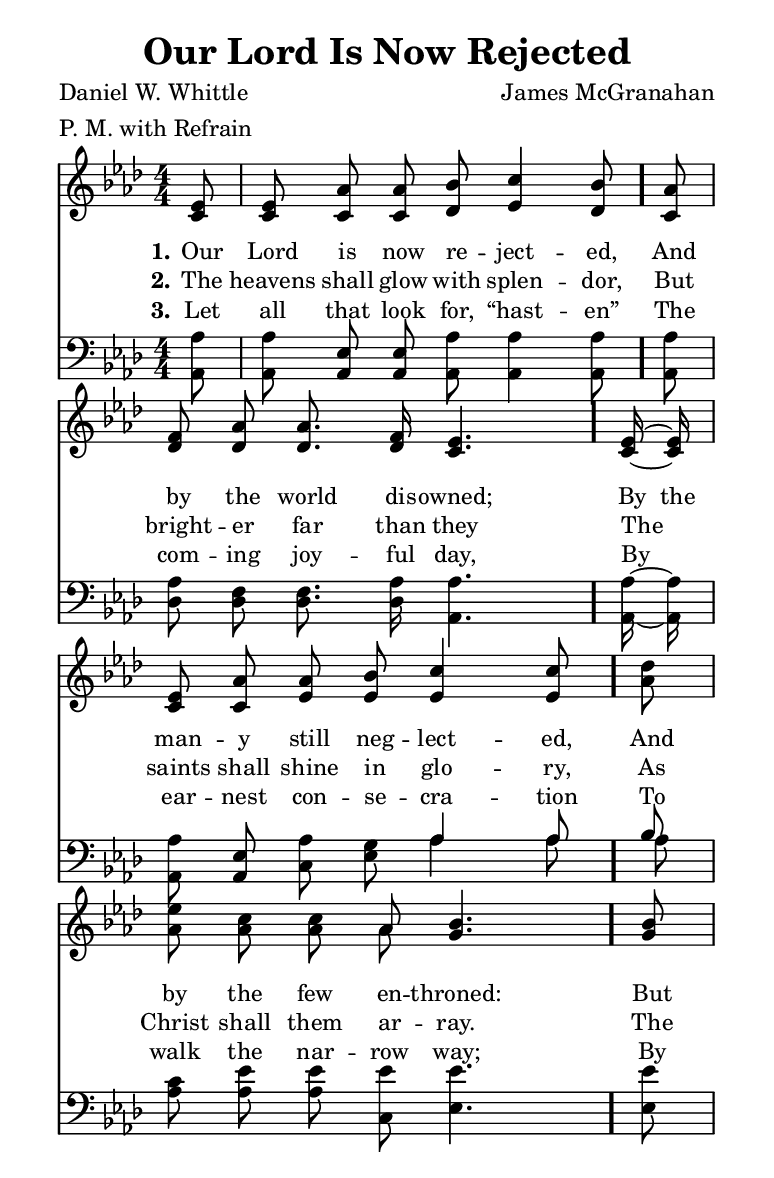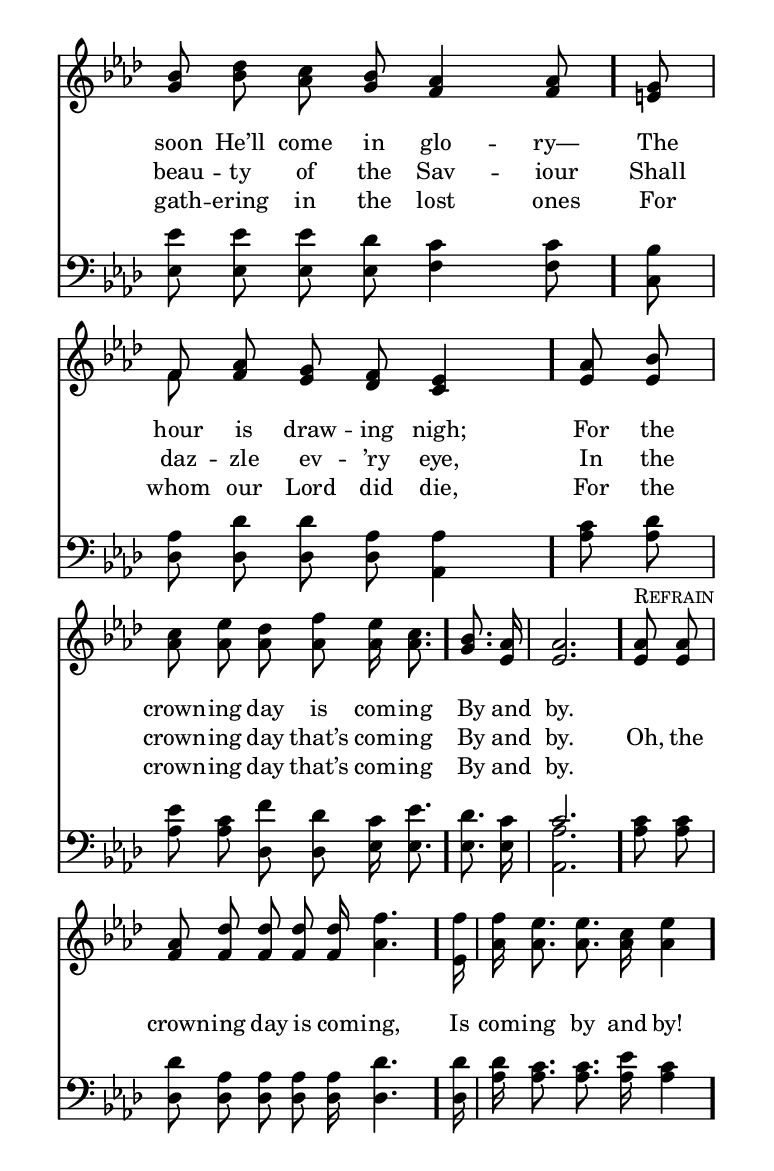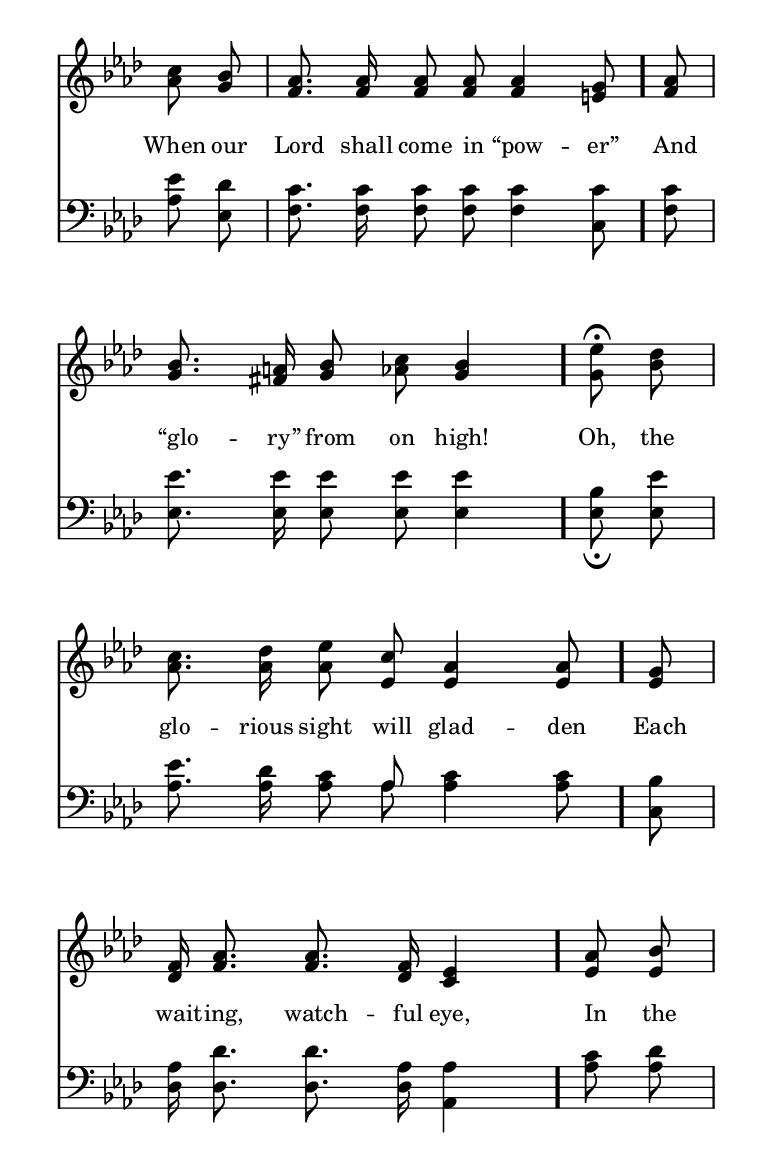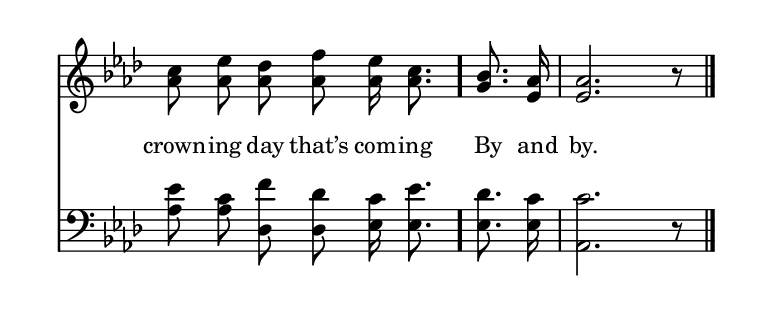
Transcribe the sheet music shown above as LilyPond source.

\include "common/global.ily"
\paper {
  \include "common/paper.ily"
  page-count = 2
systems-per-page = 4

}

\header{
  hymnnumber = "188"
  title = "Our Lord Is Now Rejected"
  tunename = ""
  meter = "P. M. with Refrain"
  poet = "Daniel W. Whittle" % see https://hymnary.org/text/our_lord_is_now_rejected
  composer = "James McGranahan" % see https://hymnary.org/tune/our_lord_is_now_rejected_mcgranahan
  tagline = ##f
}

ta = { \tempo 4=80 }
tb = { \tempo 4=40 }

patternA = { c8 | c8 c c c c4 c8 }
patternC = { c16 ~ c16 | c8 c c c c4 c8 }
patternB = { c8 | c8 c c8. c16 c4. }
patternD = { c8 | c8 c c c c4. }
patternE = { c8 | c8 c c c c4 }
patternF = { c8 c | c c c c c16 c8. c8. c16 | c2. }

patternG = { aes8 aes | aes des des des des16 f4. }
patternH = { f16 | f ees8. ees c16 ees4 }
patternI = { c8 bes | aes8. aes16 aes8 aes aes4 g8 }
patternJ = { aes8 | bes8. a16 bes8 c bes4 }
patternK = { ees8 des | c8. des16 ees8 c aes4 aes8 }
patternL = { g8 | f16 aes8. aes f16 ees4 }

global = {
  \include "common/overrides.ily"
  \override Staff.TimeSignature.style = #'numbered
  \time 4/4
  \override Score.MetronomeMark.transparent = ##t % hide all fermata changes too
  \ta
  \key aes \major
  \partial 8
  \autoBeamOff
}

notesSoprano = {
\global
\relative c' {

  \changePitch \patternA { ees | ees aes aes bes c bes }
  \changePitch \patternB { aes | f aes aes f ees }
  \changePitch \patternC { ees ~ ees | ees aes aes bes c c }
  \changePitch \patternD { des | ees c c aes bes }
  \changePitch \patternA { bes | bes des c bes aes aes }
  \changePitch \patternE { g | f aes g f ees }
  \changePitch \patternF { aes bes | c ees des f ees c bes aes | aes }

  \eogbreak

  << s^\markup { \small \caps "Refrain" }
  { aes8 aes | aes des des des des16 f4. } >>
  f16 | f ees8. ees c16 ees4
  c8 bes | aes8. aes16 aes8 aes aes4 g8
  aes8 | bes8. a16 bes8 c bes4
  \tb ees8 \fermata \ta des | c8. des16 ees8 c aes4 aes8
  g8 | f16 aes8. aes f16 ees4
  aes8 bes | c ees des f ees16 c8. bes aes16 | aes2. r8

  \bar "|."

}
}

notesAlto = {
\global
\relative e' {

  \changePitch \patternA { c | c c c des ees des }
  \changePitch \patternB { c | des des des des | c }
  \changePitch \patternC { c ~ c | c c ees ees ees ees }
  \changePitch \patternD { aes | aes aes aes aes g }
  \changePitch \patternA { g | g bes aes g f f }
  \changePitch \patternE { e | f f ees des c }
  \changePitch \patternF { ees ees | aes aes aes aes aes aes g ees | ees }

  \changePitch \patternG { ees ees | f f f f f aes }
  \changePitch \patternH { es | aes aes aes aes aes }
  \changePitch \patternI { aes g | f f f f f e }
  \changePitch \patternJ { f | g fis g aes! g }
  \changePitch \patternK { g bes | aes aes aes ees ees ees }
  \changePitch \patternL { ees | des f f des c }
  \changePitch \patternF { ees ees | aes aes aes aes aes aes g ees | ees r }

}
}

notesTenor = {
\global
\relative a {

  \changePitch \patternA { aes | aes ees ees aes aes aes }
  \changePitch \patternB { aes | aes f f aes aes }
  \changePitch \patternC { aes ~ aes | aes ees aes g aes aes }
  \changePitch \patternD { bes | c ees ees ees ees }
  \changePitch \patternA { ees | ees ees ees des c c }
  \changePitch \patternE { bes | aes des des aes aes }
  \changePitch \patternF { c des | ees c f des c ees des c | c }

  \changePitch \patternG { c c | des aes aes aes aes des }
  \changePitch \patternH { des | des c c ees c }
  \changePitch \patternI { ees des | c c c c c c }
  \changePitch \patternJ { c | ees ees ees ees ees }
  \changePitch \patternK { bes ees | ees des c aes c c }
  \changePitch \patternL { bes | aes des des aes aes }
  \changePitch \patternF { c des | ees c f des c ees des c | c r }

}
}

notesBass = {
\global
\relative f, {

  \changePitch \patternA { aes | aes aes aes aes aes aes }
  \changePitch \patternB { aes | des des des des aes }
  \changePitch \patternC { aes ~ aes | aes aes c ees aes aes }
  \changePitch \patternD { aes | aes aes aes c, ees }
  \changePitch \patternA { ees | ees ees ees ees f f }
  \changePitch \patternE { c | des des des des aes }
  \changePitch \patternF { aes' aes | aes aes des, des ees ees ees ees | < aes aes, > }

  \changePitch \patternG { aes aes | des, des des des des des }
  \changePitch \patternH { des | aes' aes aes aes aes }
  \changePitch \patternI { aes ees | f f f f f c }
  \changePitch \patternJ { f | ees ees ees ees ees }
  \changePitch \patternK { ees_\fermata ees | aes aes aes aes aes aes }
  \changePitch \patternL { c, | des des des des aes }
  \changePitch \patternF { aes' aes | aes aes des, des ees ees ees ees | aes, r }

}
}

Refrain = \lyricmode {

Oh, the crown -- ing day is com -- ing, \bar "."
Is com -- ing by and by! \bar "."
When our Lord shall come in “pow -- er” \bar "."
And “glo -- ry” from on high! \bar "."
Oh, the glo -- rious sight will glad -- den \bar "."
Each wait -- ing, watch -- ful eye, \bar "."
In the crown -- ing day that’s com -- ing \bar "."
By and by. \bar "."

}

wordsA = \lyricmode {
\set stanza = "1."

Our Lord is now re -- ject -- ed, \bar "."
And by the world dis -- owned; \bar "."
{ \mon } By the { \moff } man -- y still neg -- lect -- ed, \bar "."
And by the few en -- throned: \bar "."
But soon He’ll come in glo -- ry— \bar "."
The hour is draw -- ing nigh; \bar "."
For the crown -- ing day is com -- ing \bar "."
By and by. \bar "."

}

wordsB = \lyricmode {
\set stanza = "2."

The heavens shall glow with splen -- dor,
But bright -- er far than they
The saints shall shine in glo -- ry,
As Christ shall them ar -- ray.
The beau -- ty of the Sav -- iour
Shall daz -- zle ev -- ’ry eye,
In the crown -- ing day that’s com -- ing
By and by.

\Refrain

}

wordsC = \lyricmode {
\set stanza = "3."

Let all that look for, “hast -- en”
The com -- ing joy -- ful day,
By ear -- nest con -- se -- cra -- tion
To walk the nar -- row way;
By gath -- ering in the lost ones
For whom our Lord did die,
For the crown -- ing day that’s com -- ing
By and by.

}

\score {
  \context ChoirStaff <<
    \context Staff = upper <<
      \set Staff.autoBeaming = ##f
      \set ChoirStaff.systemStartDelimiter = #'SystemStartBar
      \set ChoirStaff.printPartCombineTexts = ##f
      \partcombine #'(2 . 11) \notesSoprano \notesAlto
      \context NullVoice = sopranos { \voiceOne << \notesSoprano >> }
      \context Lyrics = one   \lyricsto sopranos \wordsA
      \context Lyrics = two   \lyricsto sopranos \wordsB
      \context Lyrics = three \lyricsto sopranos \wordsC
    >>
    \context Staff = men <<
      \set Staff.autoBeaming = ##f
      \clef bass
      \set ChoirStaff.printPartCombineTexts = ##f
      \partcombine #'(2 . 11) \notesTenor \notesBass
    >>
  >>
  \layout {
    \include "common/layout.ily"
  }
  #(cond ((ly:get-option 'eog-midi-permitted) #{ \midi{
    \include "common/midi.ily"
  } #}))
}

\version "2.19.49"  % necessary for upgrading to future LilyPond versions.

% vi:set et ts=2 sw=2 ai nocindent syntax=lilypond:
